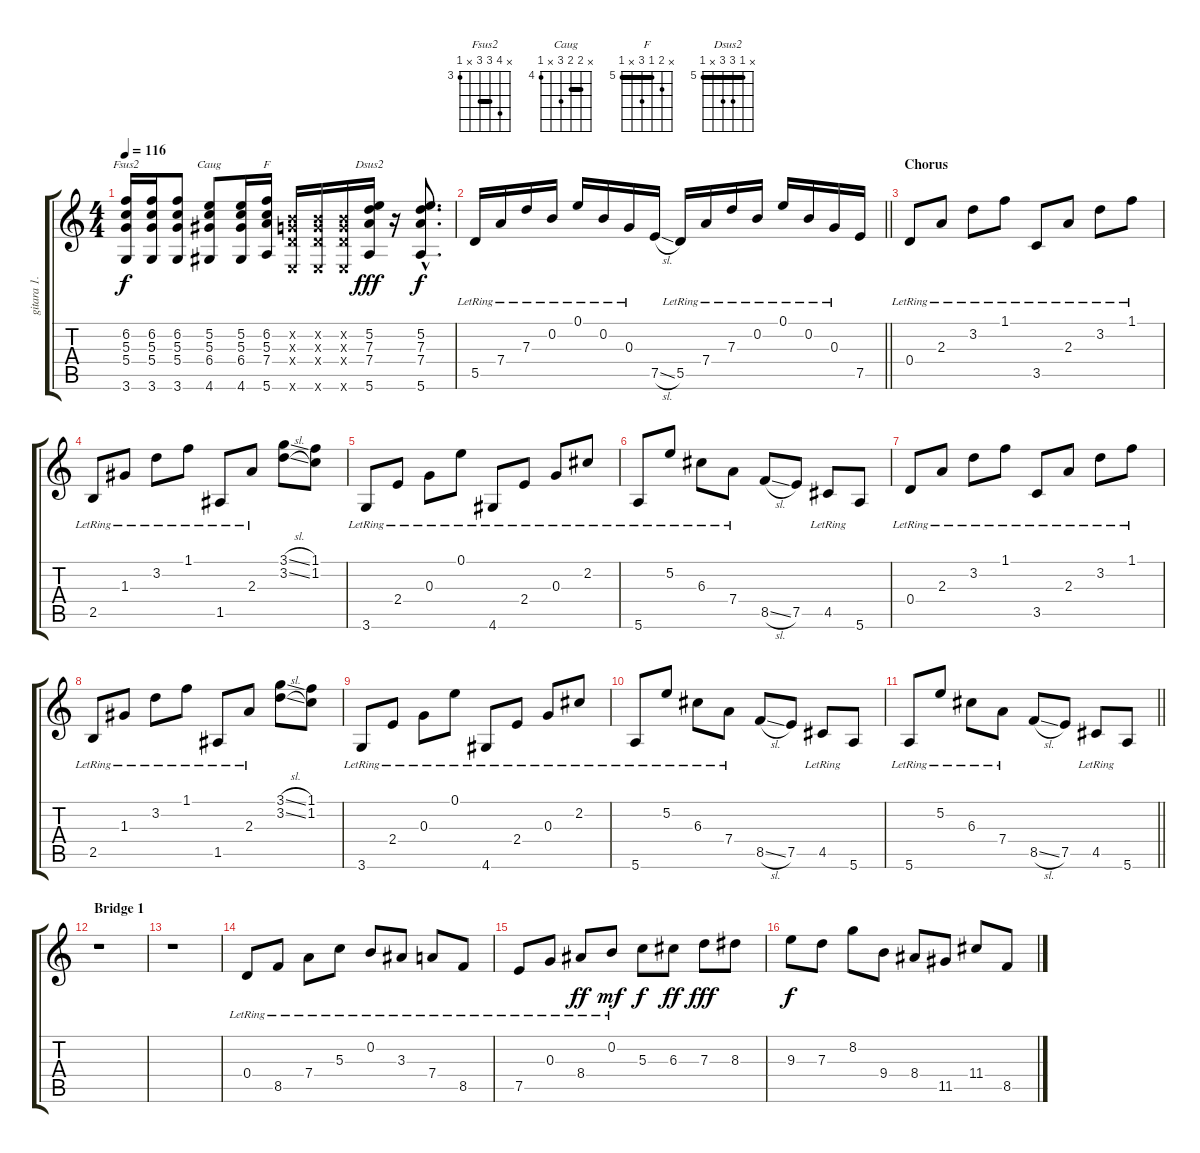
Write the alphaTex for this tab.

\track ("gitara 1." "gitara 1.") {instrument electricguitarmuted}
\staff {score tabs}
\tuning (E4 B3 G3 D3 A2 E2) {hide}
\chord ("Fsus2" x 6 5 5 x 3) {firstfret 3 barre 5}
\chord ("Caug" x 5 5 6 x 4) {firstfret 4 barre 5}
\chord ("F" x 6 5 7 x 5) {firstfret 5 barre 5}
\chord ("Dsus2" x 5 7 7 x 5) {firstfret 5 barre 5}
\ts (4 4)
\tempo 116
\clef g2
\ks c
(6.2 5.3 5.4 3.6).16{ch "Fsus2" dy f} (6.2 5.3 5.4 3.6).16 (6.2 5.3 5.4 3.6).8 (5.2 5.3 6.4 4.6).8{ch "Caug"} (5.2 5.3 6.4 4.6).16 (6.2 5.3 7.4 5.6).16{ch "F"} (0.2{x} 0.3{x} 0.4{x} 0.6{x}).16 (0.2{x} 0.3{x} 0.4{x} 0.6{x}).16 (0.2{x} 0.3{x} 0.4{x} 0.6{x}).16 (5.2 7.3 7.4 5.6).16{ch "Dsus2" dy fff} r.16 (5.2{hac} 7.3{hac} 7.4{hac} 5.6{hac}).8{d dy f} |
\barLineRight lightlight
5.5{lr}.16 7.4{lr}.16 7.3{lr}.16 0.2{lr}.16 0.1{lr}.16 0.2{lr}.16 0.3{lr}.16 7.5{sl}.16 5.5{lr}.16 7.4{lr}.16 7.3{lr}.16 0.2{lr}.16 0.1{lr}.16 0.2{lr}.16 0.3{lr}.16 7.5.16 |
\section ("" "Chorus")
0.4{lr}.8{volume 11 instrument acousticguitarsteel} 2.3{lr}.8 3.2{lr}.8 1.1{lr}.8 3.5{lr}.8 2.3{lr}.8 3.2{lr}.8 1.1{lr}.8 |
2.5{lr}.8 1.3{lr}.8 3.2{lr}.8 1.1{lr}.8 1.5{lr}.8 2.3{lr}.8 (3.1{sl} 3.2{sl}).8 (1.1 1.2).8 |
3.6{lr}.8 2.4{lr}.8 0.3{lr}.8 0.1{lr}.8 4.6{lr}.8 2.4{lr}.8 0.3{lr}.8 2.2{lr}.8 |
5.6{lr}.8 5.2{lr}.8 6.3{lr}.8 7.4{lr}.8 8.5{sl}.8 7.5.8 4.5{lr}.8 5.6.8 |
0.4{lr}.8{volume 11 instrument acousticguitarsteel} 2.3{lr}.8 3.2{lr}.8 1.1{lr}.8 3.5{lr}.8 2.3{lr}.8 3.2{lr}.8 1.1{lr}.8 |
2.5{lr}.8 1.3{lr}.8 3.2{lr}.8 1.1{lr}.8 1.5{lr}.8 2.3{lr}.8 (3.1{sl} 3.2{sl}).8 (1.1 1.2).8 |
3.6{lr}.8 2.4{lr}.8 0.3{lr}.8 0.1{lr}.8 4.6{lr}.8 2.4{lr}.8 0.3{lr}.8 2.2{lr}.8 |
5.6{lr}.8 5.2{lr}.8 6.3{lr}.8 7.4{lr}.8 8.5{sl}.8 7.5.8 4.5{lr}.8 5.6.8 |
\barLineRight lightlight
5.6{lr}.8 5.2{lr}.8 6.3{lr}.8 7.4{lr}.8 8.5{sl}.8 7.5.8 4.5{lr}.8 5.6.8 |
\section ("" "Bridge 1")
r.1 |
r.1 |
0.4{lr}.8 8.5{lr}.8 7.4{lr}.8 5.3{lr}.8 0.2{lr}.8 3.3{lr}.8 7.4{lr}.8 8.5{lr}.8 |
7.5{lr}.8 0.3{lr}.8 8.4{lr}.8{dy ff} 0.2{lr}.8{dy mf} 5.3.8{dy f} 6.3.8{dy ff} 7.3.8{dy fff} 8.3.8 |
9.3.8{dy f} 7.3.8 8.2.8 9.4.8 8.4.8 11.5.8 11.4.8 8.5.8
